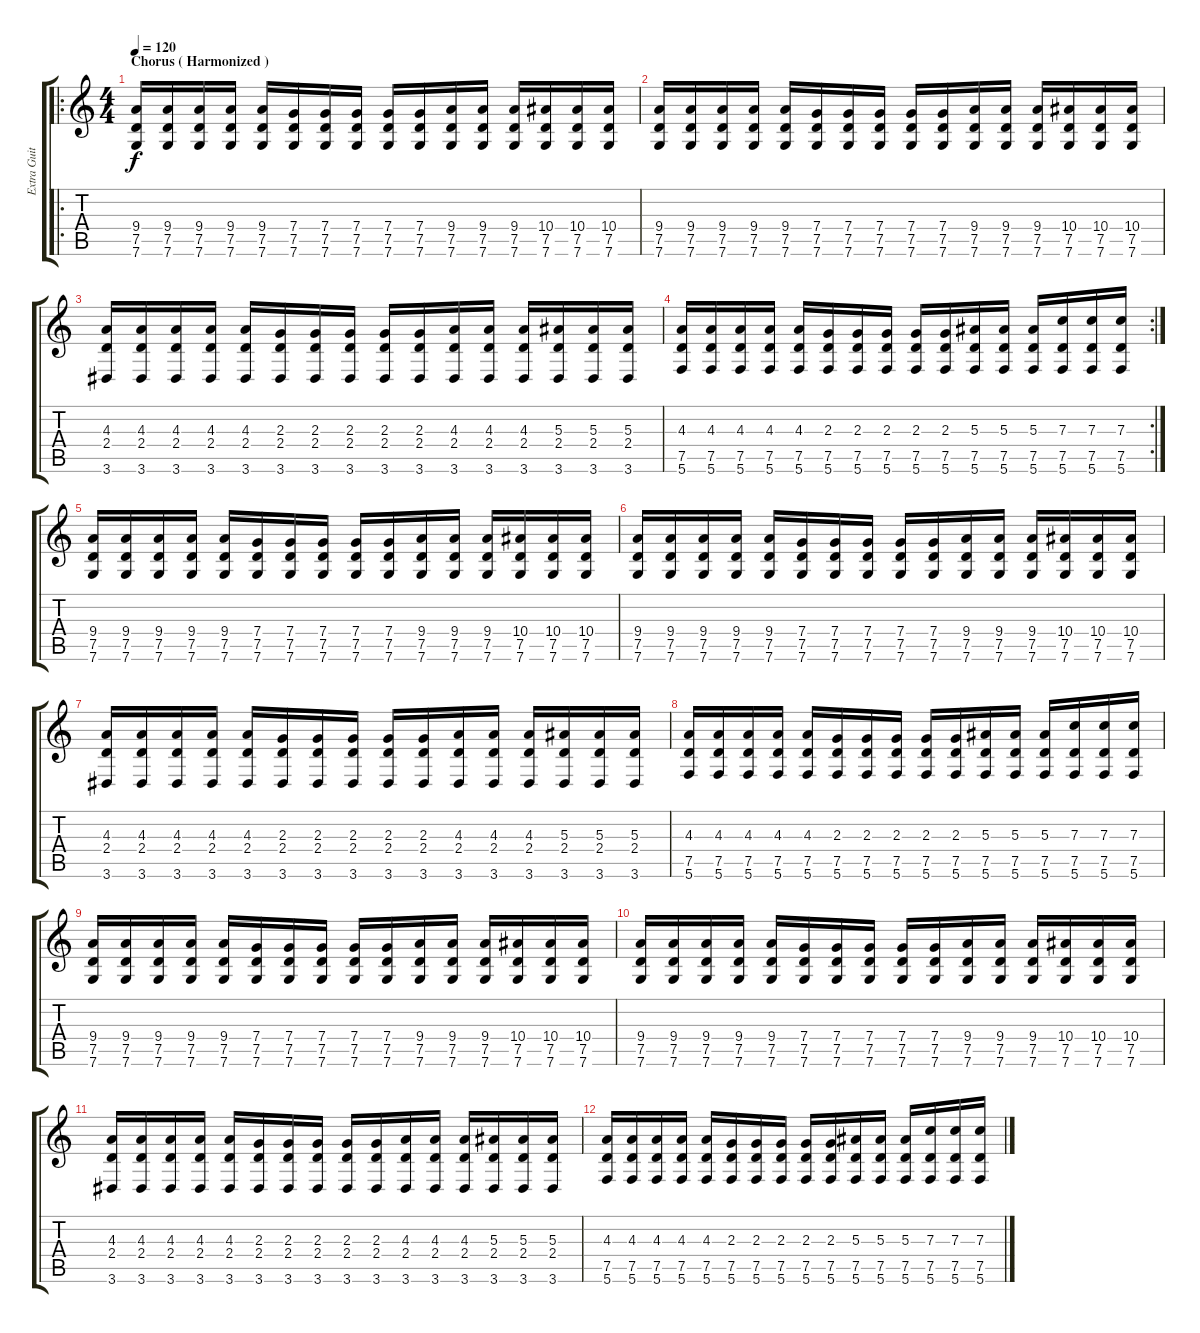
\track ("Extra Guitar" "Extra Guit") {instrument distortionguitar}
\staff {score tabs}
\tuning (D4 A3 F3 C3 G2 C2) {hide}
\ro
\ts (4 4)
\section ("" "Chorus ( Harmonized )")
\tempo 120
\clef g2
\ks c
(9.4 7.5 7.6).16{dy f volume 10} (9.4 7.5 7.6).16 (9.4 7.5 7.6).16 (9.4 7.5 7.6).16 (9.4 7.5 7.6).16 (7.4 7.5 7.6).16 (7.4 7.5 7.6).16 (7.4 7.5 7.6).16 (7.4 7.5 7.6).16 (7.4 7.5 7.6).16 (9.4 7.5 7.6).16 (9.4 7.5 7.6).16 (9.4 7.5 7.6).16 (10.4 7.5 7.6).16 (10.4 7.5 7.6).16 (10.4 7.5 7.6).16 |
(9.4 7.5 7.6).16 (9.4 7.5 7.6).16 (9.4 7.5 7.6).16 (9.4 7.5 7.6).16 (9.4 7.5 7.6).16 (7.4 7.5 7.6).16 (7.4 7.5 7.6).16 (7.4 7.5 7.6).16 (7.4 7.5 7.6).16 (7.4 7.5 7.6).16 (9.4 7.5 7.6).16 (9.4 7.5 7.6).16 (9.4 7.5 7.6).16 (10.4 7.5 7.6).16 (10.4 7.5 7.6).16 (10.4 7.5 7.6).16 |
(4.3 2.4 3.6).16 (4.3 2.4 3.6).16 (4.3 2.4 3.6).16 (4.3 2.4 3.6).16 (4.3 2.4 3.6).16 (2.3 2.4 3.6).16 (2.3 2.4 3.6).16 (2.3 2.4 3.6).16 (2.3 2.4 3.6).16 (2.3 2.4 3.6).16 (4.3 2.4 3.6).16 (4.3 2.4 3.6).16 (4.3 2.4 3.6).16 (5.3 2.4 3.6).16 (5.3 2.4 3.6).16 (5.3 2.4 3.6).16 |
\rc 2
(4.3 7.5 5.6).16 (4.3 7.5 5.6).16 (4.3 7.5 5.6).16 (4.3 7.5 5.6).16 (4.3 7.5 5.6).16 (2.3 7.5 5.6).16 (2.3 7.5 5.6).16 (2.3 7.5 5.6).16 (2.3 7.5 5.6).16 (2.3 7.5 5.6).16 (5.3 7.5 5.6).16 (5.3 7.5 5.6).16 (5.3 7.5 5.6).16 (7.3 7.5 5.6).16 (7.3 7.5 5.6).16 (7.3 7.5 5.6).16 |
(9.4 7.5 7.6).16{volume 8} (9.4 7.5 7.6).16 (9.4 7.5 7.6).16 (9.4 7.5 7.6).16 (9.4 7.5 7.6).16 (7.4 7.5 7.6).16 (7.4 7.5 7.6).16 (7.4 7.5 7.6).16 (7.4 7.5 7.6).16 (7.4 7.5 7.6).16 (9.4 7.5 7.6).16 (9.4 7.5 7.6).16 (9.4 7.5 7.6).16 (10.4 7.5 7.6).16 (10.4 7.5 7.6).16 (10.4 7.5 7.6).16 |
(9.4 7.5 7.6).16 (9.4 7.5 7.6).16 (9.4 7.5 7.6).16 (9.4 7.5 7.6).16 (9.4 7.5 7.6).16 (7.4 7.5 7.6).16 (7.4 7.5 7.6).16 (7.4 7.5 7.6).16 (7.4 7.5 7.6).16 (7.4 7.5 7.6).16 (9.4 7.5 7.6).16 (9.4 7.5 7.6).16 (9.4 7.5 7.6).16 (10.4 7.5 7.6).16 (10.4 7.5 7.6).16 (10.4 7.5 7.6).16 |
(4.3 2.4 3.6).16 (4.3 2.4 3.6).16 (4.3 2.4 3.6).16 (4.3 2.4 3.6).16 (4.3 2.4 3.6).16 (2.3 2.4 3.6).16 (2.3 2.4 3.6).16 (2.3 2.4 3.6).16 (2.3 2.4 3.6).16 (2.3 2.4 3.6).16 (4.3 2.4 3.6).16 (4.3 2.4 3.6).16 (4.3 2.4 3.6).16 (5.3 2.4 3.6).16 (5.3 2.4 3.6).16 (5.3 2.4 3.6).16 |
(4.3 7.5 5.6).16 (4.3 7.5 5.6).16 (4.3 7.5 5.6).16 (4.3 7.5 5.6).16 (4.3 7.5 5.6).16 (2.3 7.5 5.6).16 (2.3 7.5 5.6).16 (2.3 7.5 5.6).16 (2.3 7.5 5.6).16 (2.3 7.5 5.6).16 (5.3 7.5 5.6).16 (5.3 7.5 5.6).16 (5.3 7.5 5.6).16 (7.3 7.5 5.6).16 (7.3 7.5 5.6).16 (7.3 7.5 5.6).16 |
(9.4 7.5 7.6).16{volume 0} (9.4 7.5 7.6).16 (9.4 7.5 7.6).16 (9.4 7.5 7.6).16 (9.4 7.5 7.6).16 (7.4 7.5 7.6).16 (7.4 7.5 7.6).16 (7.4 7.5 7.6).16 (7.4 7.5 7.6).16 (7.4 7.5 7.6).16 (9.4 7.5 7.6).16 (9.4 7.5 7.6).16 (9.4 7.5 7.6).16 (10.4 7.5 7.6).16 (10.4 7.5 7.6).16 (10.4 7.5 7.6).16 |
(9.4 7.5 7.6).16 (9.4 7.5 7.6).16 (9.4 7.5 7.6).16 (9.4 7.5 7.6).16 (9.4 7.5 7.6).16 (7.4 7.5 7.6).16 (7.4 7.5 7.6).16 (7.4 7.5 7.6).16 (7.4 7.5 7.6).16 (7.4 7.5 7.6).16 (9.4 7.5 7.6).16 (9.4 7.5 7.6).16 (9.4 7.5 7.6).16 (10.4 7.5 7.6).16 (10.4 7.5 7.6).16 (10.4 7.5 7.6).16 |
(4.3 2.4 3.6).16 (4.3 2.4 3.6).16 (4.3 2.4 3.6).16 (4.3 2.4 3.6).16 (4.3 2.4 3.6).16 (2.3 2.4 3.6).16 (2.3 2.4 3.6).16 (2.3 2.4 3.6).16 (2.3 2.4 3.6).16 (2.3 2.4 3.6).16 (4.3 2.4 3.6).16 (4.3 2.4 3.6).16 (4.3 2.4 3.6).16 (5.3 2.4 3.6).16 (5.3 2.4 3.6).16 (5.3 2.4 3.6).16 |
(4.3 7.5 5.6).16 (4.3 7.5 5.6).16 (4.3 7.5 5.6).16 (4.3 7.5 5.6).16 (4.3 7.5 5.6).16 (2.3 7.5 5.6).16 (2.3 7.5 5.6).16 (2.3 7.5 5.6).16 (2.3 7.5 5.6).16 (2.3 7.5 5.6).16 (5.3 7.5 5.6).16 (5.3 7.5 5.6).16 (5.3 7.5 5.6).16 (7.3 7.5 5.6).16 (7.3 7.5 5.6).16 (7.3 7.5 5.6).16
